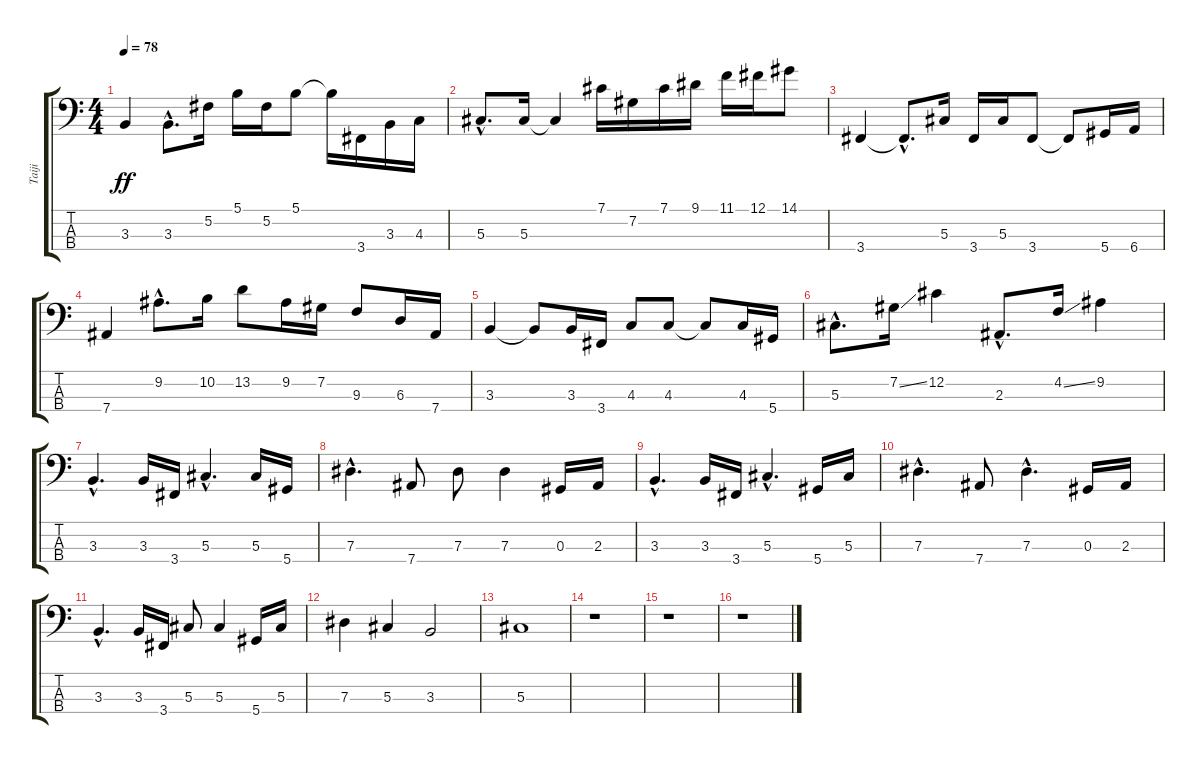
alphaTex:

\track ("Taiji" "Taiji") {instrument electricbassfinger}
\staff {score tabs}
\tuning (Gb2 Db2 Ab1 Eb1) {hide}
\ts (4 4)
\tempo 78
\clef f4
\ks c
3.3.4{dy ff} 3.3{hac}.8{d} 5.2.16 5.1.16 5.2.16 5.1.8 5.1{t}.16 3.4.16 3.3.16 4.3.16 |
5.3{hac}.8{d} 5.3.16 5.3{t}.4 7.1.16 7.2.16 7.1.16 9.1.16 11.1.16 12.1.16 14.1.8 |
3.4.4 3.4{hac t}.8{d} 5.3.16 3.4.16 5.3.16 3.4.8 3.4{t}.8 5.4.16 6.4.16 |
7.4.4 9.2{hac}.8{d} 10.2.16 13.2.8 9.2.16 7.2.16 9.3.8 6.3.16 7.4.16 |
3.3.4 3.3{t}.8 3.3.16 3.4.16 4.3.8 4.3.8 4.3{t}.8 4.3.16 5.4.16 |
5.3{hac}.8{d} 7.2{ss}.16 12.2.4 2.3{hac}.8{d} 4.2{ss}.16 9.2.4 |
3.3{hac}.4{d} 3.3.16 3.4.16 5.3{hac}.4{d} 5.3.16 5.4.16 |
7.3{hac}.4{d} 7.4.8 7.3.8 7.3.4 0.3.16 2.3.16 |
3.3{hac}.4{d} 3.3.16 3.4.16 5.3{hac}.4{d} 5.4.16 5.3.16 |
7.3{hac}.4{d} 7.4.8 7.3{hac}.4{d} 0.3.16 2.3.16 |
3.3{hac}.4{d} 3.3.16 3.4.16 5.3.8 5.3.4 5.4.16 5.3.16 |
7.3.4 5.3.4 3.3.2 |
5.3.1 |
r.1 |
r.1 |
r.1
